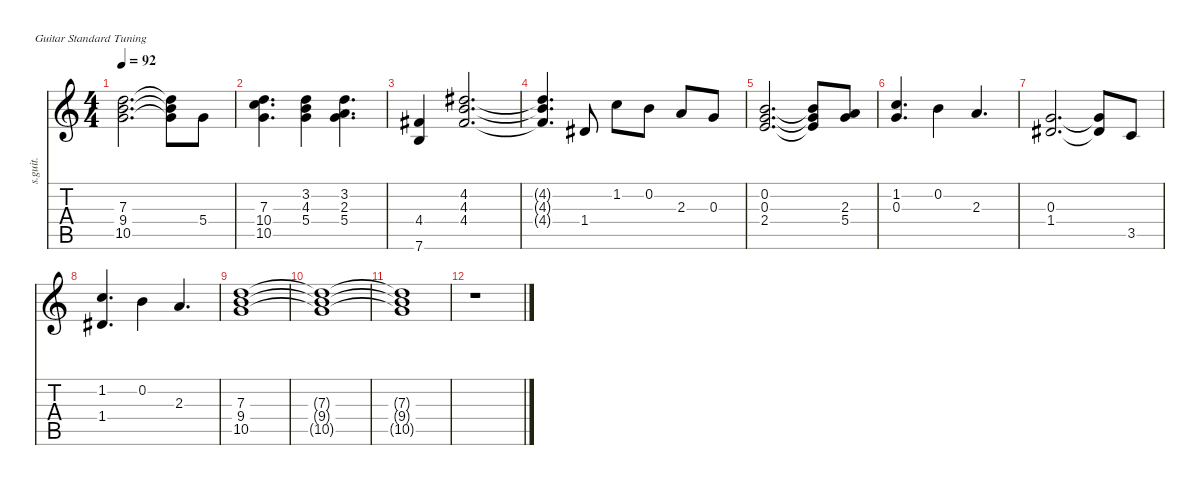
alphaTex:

\defaultSystemsLayout 4
\hideDynamics
\bracketExtendMode nobrackets
\track ("Jonny Greenwood - Piano" "s.guit.") {instrument acousticgrandpiano}
\staff {score tabs}
\tuning (E4 B3 G3 D3 A2 E2)
\displaytranspose 12
\ts (4 4)
\tempo 92
\clef g2
\ks c
(7.3 9.4 10.5).2{d lyrics (0 "") lyrics (1 "") lyrics (2 "") lyrics (3 "") lyrics (4 "") dy f} (7.3{t} 9.4{t} 10.5{t}).8{lyrics (0 "") lyrics (1 "") lyrics (2 "") lyrics (3 "") lyrics (4 "")} 5.4.8{lyrics (0 "") lyrics (1 "") lyrics (2 "") lyrics (3 "") lyrics (4 "")} |
(7.3 10.4 10.5).4{d lyrics (0 "") lyrics (1 "") lyrics (2 "") lyrics (3 "") lyrics (4 "")} (3.2 4.3 5.4).4{lyrics (0 "") lyrics (1 "") lyrics (2 "") lyrics (3 "") lyrics (4 "")} (3.2 2.3 5.4).4{d lyrics (0 "") lyrics (1 "") lyrics (2 "") lyrics (3 "") lyrics (4 "")} |
(4.4{acc #} 7.6).4{lyrics (0 "") lyrics (1 "") lyrics (2 "") lyrics (3 "") lyrics (4 "")} (4.2{acc #} 4.3 4.4{acc #}).2{d lyrics (0 "") lyrics (1 "") lyrics (2 "") lyrics (3 "") lyrics (4 "")} |
(4.2{t acc #} 4.3{t} 4.4{t acc #}).4{d lyrics (0 "") lyrics (1 "") lyrics (2 "") lyrics (3 "") lyrics (4 "")} 1.4{acc #}.8{lyrics (0 "") lyrics (1 "") lyrics (2 "") lyrics (3 "") lyrics (4 "")} 1.2.8{lyrics (0 "") lyrics (1 "") lyrics (2 "") lyrics (3 "") lyrics (4 "")} 0.2.8{lyrics (0 "") lyrics (1 "") lyrics (2 "") lyrics (3 "") lyrics (4 "")} 2.3.8{lyrics (0 "") lyrics (1 "") lyrics (2 "") lyrics (3 "") lyrics (4 "")} 0.3.8{lyrics (0 "") lyrics (1 "") lyrics (2 "") lyrics (3 "") lyrics (4 "")} |
(0.2 0.3 2.4).2{d lyrics (0 "") lyrics (1 "") lyrics (2 "") lyrics (3 "") lyrics (4 "")} (0.2{t} 0.3{t} 2.4{t}).8{lyrics (0 "") lyrics (1 "") lyrics (2 "") lyrics (3 "") lyrics (4 "")} (2.3 5.4).8{lyrics (0 "") lyrics (1 "") lyrics (2 "") lyrics (3 "") lyrics (4 "")} |
(1.2 0.3).4{d lyrics (0 "") lyrics (1 "") lyrics (2 "") lyrics (3 "") lyrics (4 "")} 0.2.4{lyrics (0 "") lyrics (1 "") lyrics (2 "") lyrics (3 "") lyrics (4 "")} 2.3.4{d lyrics (0 "") lyrics (1 "") lyrics (2 "") lyrics (3 "") lyrics (4 "")} |
(0.3 1.4{acc #}).2{d lyrics (0 "") lyrics (1 "") lyrics (2 "") lyrics (3 "") lyrics (4 "")} (0.3{t} 1.4{t acc #}).8{lyrics (0 "") lyrics (1 "") lyrics (2 "") lyrics (3 "") lyrics (4 "")} 3.5.8{lyrics (0 "") lyrics (1 "") lyrics (2 "") lyrics (3 "") lyrics (4 "")} |
(1.2 1.4{acc #}).4{d lyrics (0 "") lyrics (1 "") lyrics (2 "") lyrics (3 "") lyrics (4 "")} 0.2.4{lyrics (0 "") lyrics (1 "") lyrics (2 "") lyrics (3 "") lyrics (4 "")} 2.3.4{d lyrics (0 "") lyrics (1 "") lyrics (2 "") lyrics (3 "") lyrics (4 "")} |
(7.3 9.4 10.5).1{lyrics (0 "") lyrics (1 "") lyrics (2 "") lyrics (3 "") lyrics (4 "")} |
(7.3{t} 9.4{t} 10.5{t}).1{lyrics (0 "") lyrics (1 "") lyrics (2 "") lyrics (3 "") lyrics (4 "")} |
(7.3{t} 9.4{t} 10.5{t}).1{lyrics (0 "") lyrics (1 "") lyrics (2 "") lyrics (3 "") lyrics (4 "")} |
r.1
